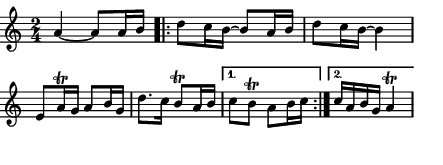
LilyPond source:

\version "2.12.1"

\paper
{
  make-footer=##f
  make-header=##f

  left-margin = 0\cm
  top-margin = 0\cm
  bottom-margin = 0\cm

  indent = 0\cm
  between-system-padding = 1\mm

  paper-width = 7.5\cm
  line-width = 7\cm
  paper-height = 3.2\cm
}

{
  #(set-global-staff-size 12)
  \relative c'{
    \time 2/4
    a'4~ a8 a16 b % \break
    \repeat volta 2 {d8 c16 b~ b8 a16 b d8 c16 b~ b4 e,8 a16\trill g a8 b16 g %\break 
		     d'8. c16 b8\trill a16 b }
    \alternative { {c8 b\trill a8 b16 c} {c16 a b g a4\trill} }
  }
}
